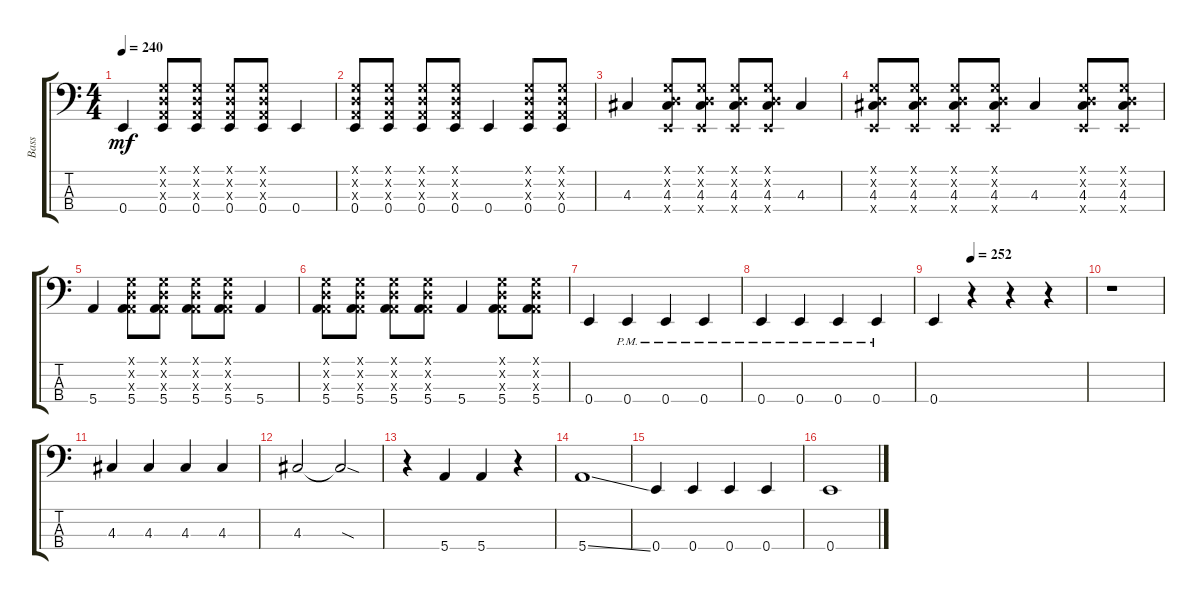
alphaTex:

\track ("Bass" "Bass") {instrument electricbassfinger}
\staff {score tabs}
\tuning (G2 D2 A1 E1) {hide}
\ts (4 4)
\tempo 240
\clef f4
\ks c
0.4.4{dy mf} (0.1{x} 0.2{x} 0.3{x} 0.4).8 (0.1{x} 0.2{x} 0.3{x} 0.4).8 (0.1{x} 0.2{x} 0.3{x} 0.4).8 (0.1{x} 0.2{x} 0.3{x} 0.4).8 0.4.4 |
(0.1{x} 0.2{x} 0.3{x} 0.4).8 (0.1{x} 0.2{x} 0.3{x} 0.4).8 (0.1{x} 0.2{x} 0.3{x} 0.4).8 (0.1{x} 0.2{x} 0.3{x} 0.4).8 0.4.4 (0.1{x} 0.2{x} 0.3{x} 0.4).8 (0.1{x} 0.2{x} 0.3{x} 0.4).8 |
4.3.4 (0.1{x} 0.2{x} 4.3 0.4{x}).8 (0.1{x} 0.2{x} 4.3 0.4{x}).8 (0.1{x} 0.2{x} 4.3 0.4{x}).8 (0.1{x} 0.2{x} 4.3 0.4{x}).8 4.3.4 |
(0.1{x} 0.2{x} 4.3 0.4{x}).8 (0.1{x} 0.2{x} 4.3 0.4{x}).8 (0.1{x} 0.2{x} 4.3 0.4{x}).8 (0.1{x} 0.2{x} 4.3 0.4{x}).8 4.3.4 (0.1{x} 0.2{x} 4.3 0.4{x}).8 (0.1{x} 0.2{x} 4.3 0.4{x}).8 |
5.4.4 (0.1{x} 0.2{x} 0.3{x} 5.4).8 (0.1{x} 0.2{x} 0.3{x} 5.4).8 (0.1{x} 0.2{x} 0.3{x} 5.4).8 (0.1{x} 0.2{x} 0.3{x} 5.4).8 5.4.4 |
(0.1{x} 0.2{x} 0.3{x} 5.4).8 (0.1{x} 0.2{x} 0.3{x} 5.4).8 (0.1{x} 0.2{x} 0.3{x} 5.4).8 (0.1{x} 0.2{x} 0.3{x} 5.4).8 5.4.4 (0.1{x} 0.2{x} 0.3{x} 5.4).8 (0.1{x} 0.2{x} 0.3{x} 5.4).8 |
0.4.4 0.4{pm}.4{volume 10} 0.4{pm}.4{volume 16} 0.4{pm}.4 |
0.4{pm}.4 0.4{pm}.4 0.4{pm}.4 0.4{pm}.4 |
\tempo (252 0.25)
0.4.4 r.4 r.4 r.4 |
r.1 |
4.3.4 4.3.4 4.3.4 4.3.4 |
4.3.2 4.3{sod t}.2 |
r.4 5.4.4 5.4.4 r.4 |
5.4{ss}.1 |
0.4.4 0.4.4 0.4.4 0.4.4 |
0.4.1
